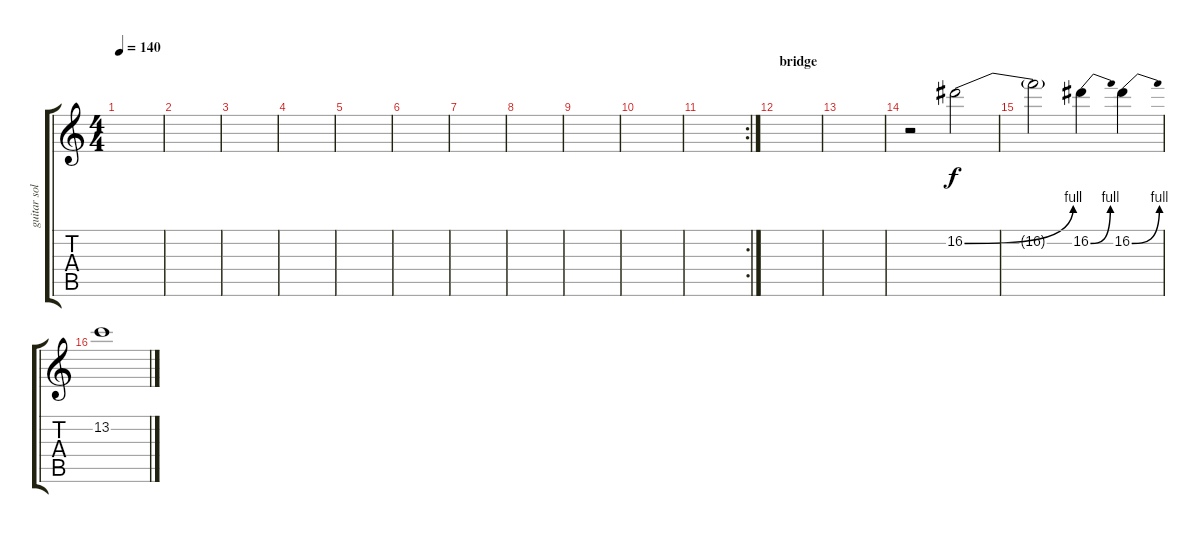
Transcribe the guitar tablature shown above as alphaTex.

\track ("guitar solo" "guitar sol") {instrument distortionguitar}
\staff {score tabs}
\tuning (E4 B3 G3 D3 A2 E2) {hide}
\ts (4 4)
\tempo 140
\clef g2
\ks c
|
|
|
|
|
|
|
|
|
|
\rc 2
|
\section ("" "bridge")
|
|
r.2 16.2{be (bend 0 0 60 4)}.2 |
16.2{t}.2 16.2{be (bend 0 0 60 4)}.4 16.2{be (bend 0 0 60 4)}.4 |
13.2.1
